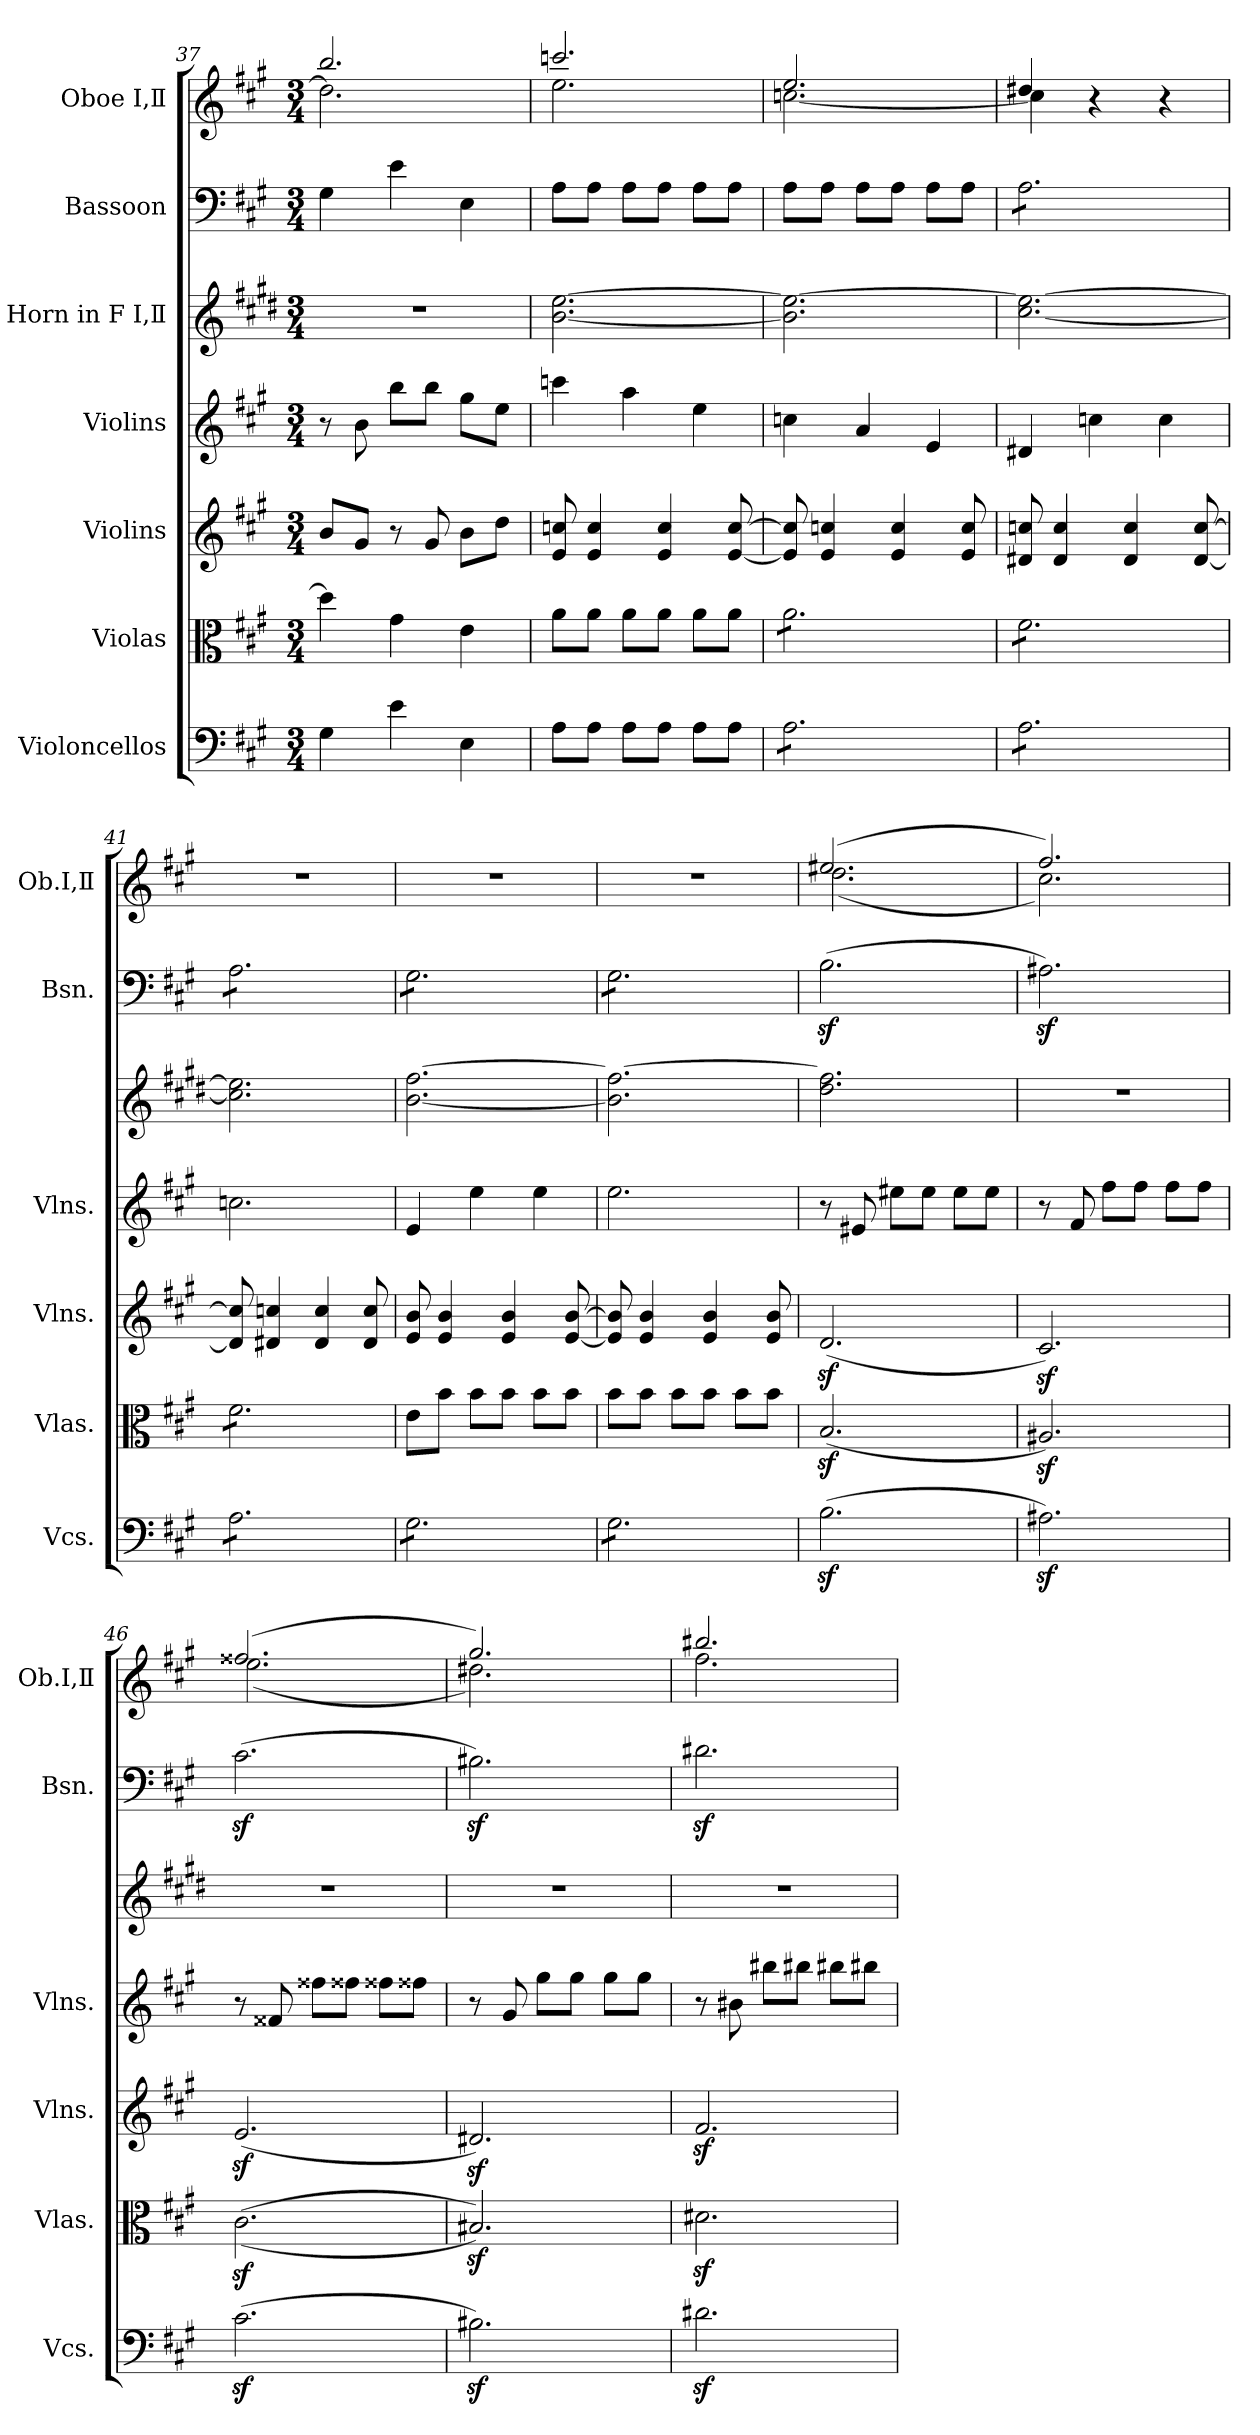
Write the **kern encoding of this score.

**kern	**kern	**kern	**kern	**kern	**kern	**kern
*part7	*part6	*part5	*part4	*part3	*part2	*part1
*staff7	*staff6	*staff5	*staff4	*staff3	*staff2	*staff1
*I"Violoncellos	*I"Violas	*I"Violins	*I"Violins	*I"Horn in F  Ⅰ,Ⅱ	*I"Bassoon	*I"Oboe  Ⅰ,Ⅱ
*I'Vcs.	*I'Vlas.	*I'Vlns.	*I'Vlns.	*	*I'Bsn.	*I'Ob.Ⅰ,Ⅱ
*clefF4	*clefC3	*clefG2	*clefG2	*clefG2	*clefF4	*clefG2
*	*	*	*	*ITrd4c7	*	*
*k[f#c#g#]	*k[f#c#g#]	*k[f#c#g#]	*k[f#c#g#]	*k[f#c#g#]	*k[f#c#g#]	*k[f#c#g#]
*M3/4	*M3/4	*M3/4	*M3/4	*M3/4	*M3/4	*M3/4
=37	=37	=37	=37	=37	=37	=37
*	*	*	*	*	*	*^
4G#\	4dd\]	8b/L	8r	2.r	4G#\	2.bb/	2.dd\]
.	.	8g#/J	8b\	.	.	.	.
4e\	4g#\	8r	8bb\L	.	4e\	.	.
.	.	8g#/	8bb\J	.	.	.	.
4E\	4e\	8b\L	8gg#\L	.	4E\	.	.
.	.	8dd\J	8ee\J	.	.	.	.
=38	=38	=38	=38	=38	=38	=38	=38
8A\L	8a\L	8e/ 8ccn/	4cccn\	[2.e\ [2.a\	8A\L	2.cccn/	2.ee\
8A\J	8a\J	4e/ 4cc/	.	.	8A\J	.	.
8A\L	8a\L	.	4aa\	.	8A\L	.	.
8A\J	8a\J	4e/ 4cc/	.	.	8A\J	.	.
8A\L	8a\L	.	4ee\	.	8A\L	.	.
8A\J	8a\J	[8e/ [8cc/	.	.	8A\J	.	.
=39	=39	=39	=39	=39	=39	=39	=39
*tremolo	*	*	*	*	*	*	*
*	*tremolo	*	*	*	*	*	*
8A\L	8a\L	8e/] 8cc/]	4ccn\	2.e\] 2.a\_	8A\L	2.ee/	[2.ccn\
8A\	8a\	4e/ 4ccn/	.	.	8A\J	.	.
8A\	8a\	.	4a/	.	8A\L	.	.
8A\	8a\	4e/ 4cc/	.	.	8A\J	.	.
8A\	8a\	.	4e/	.	8A\L	.	.
8A\J	8a\J	8e/ 8cc/	.	.	8A\J	.	.
=40	=40	=40	=40	=40	=40	=40	=40
*	*	*	*	*	*tremolo	*	*
8A\L	8f#\L	8d#X/ 8ccn/	4d#X/	[2.f#\ 2.a\_	8A\L	4dd#X/	4cc\]
8A\	8f#\	4d#/ 4cc/	.	.	8A\	.	.
8A\	8f#\	.	4ccn\	.	8A\	4r	2ryy
8A\	8f#\	4d#/ 4cc/	.	.	8A\	.	.
8A\	8f#\	.	4cc\	.	8A\	4r	.
8A\J	8f#\J	[8d#/ [8cc/	.	.	8A\J	.	.
*	*	*	*	*	*	*v	*v
=41	=41	=41	=41	=41	=41	=41
8A\L	8f#\L	8d#/] 8cc/]	2.ccn\	2.f#\] 2.a\]	8A\L	2.r
8A\	8f#\	4d#X/ 4ccn/	.	.	8A\	.
8A\	8f#\	.	.	.	8A\	.
8A\	8f#\	4d#/ 4cc/	.	.	8A\	.
8A\	8f#\	.	.	.	8A\	.
8A\J	8f#\J	8d#/ 8cc/	.	.	8A\J	.
*	*Xtremolo	*	*	*	*	*
=42	=42	=42	=42	=42	=42	=42
8G#\L	8e\L	8e/ 8b/	4e/	[2.e\ [2.b\	8G#\L	2.r
8G#\	8b\J	4e/ 4b/	.	.	8G#\	.
8G#\	8b\L	.	4ee\	.	8G#\	.
8G#\	8b\J	4e/ 4b/	.	.	8G#\	.
8G#\	8b\L	.	4ee\	.	8G#\	.
8G#\J	8b\J	[8e/ [8b/	.	.	8G#\J	.
!!LO:LB:g=z
=43	=43	=43	=43	=43	=43	=43
8G#\L	8b\L	8e/] 8b/]	2.ee\	2.e\] 2.b\_	8G#\L	2.r
8G#\	8b\J	4e/ 4b/	.	.	8G#\	.
8G#\	8b\L	.	.	.	8G#\	.
8G#\	8b\J	4e/ 4b/	.	.	8G#\	.
8G#\	8b\L	.	.	.	8G#\	.
8G#\J	8b\J	8e/ 8b/	.	.	8G#\J	.
*	*	*	*	*	*Xtremolo	*
*Xtremolo	*	*	*	*	*	*
=44	=44	=44	=44	=44	=44	=44
*	*	*	*	*	*	*^
(>2.Bz<\	(<2.Bz</	(<2.dz</	8r	2.g#\ 2.b\]	(>2.Bz<\	(>2.ee#X/	(<2.dd\
.	.	.	8e#X/	.	.	.	.
.	.	.	8ee#X\L	.	.	.	.
.	.	.	8ee#\J	.	.	.	.
.	.	.	8ee#\L	.	.	.	.
.	.	.	8ee#\J	.	.	.	.
=45	=45	=45	=45	=45	=45	=45	=45
2.A#Xz<\)	2.A#Xz</)	2.c#z</)	8r	2.r	2.A#Xz<\)	2.ff#/)	2.cc#\)
.	.	.	8f#/	.	.	.	.
.	.	.	8ff#\L	.	.	.	.
.	.	.	8ff#\J	.	.	.	.
.	.	.	8ff#\L	.	.	.	.
.	.	.	8ff#\J	.	.	.	.
=46	=46	=46	=46	=46	=46	=46	=46
(>2.c#z<\	(>(>2.c#z<\	(<2.ez</	8r	2.r	(>2.c#z<\	(>2.ff##X/	(<2.ee\
.	.	.	8f##X/	.	.	.	.
.	.	.	8ff##X\L	.	.	.	.
.	.	.	8ff##X\J	.	.	.	.
.	.	.	8ff##X\L	.	.	.	.
.	.	.	8ff##X\J	.	.	.	.
=47	=47	=47	=47	=47	=47	=47	=47
2.B#Xz<\)	2.B#Xz</))	2.d#Xz</)	8r	2.r	2.B#Xz<\)	2.gg#/)	2.dd#X\)
.	.	.	8g#/	.	.	.	.
.	.	.	8gg#\L	.	.	.	.
.	.	.	8gg#\J	.	.	.	.
.	.	.	8gg#\L	.	.	.	.
.	.	.	8gg#\J	.	.	.	.
=48	=48	=48	=48	=48	=48	=48	=48
2.d#Xz<\	2.d#Xz<\	2.f#z</	8r	2.r	2.d#Xz<\	2.bb#X/	2.ff#\
.	.	.	8b#X\	.	.	.	.
.	.	.	8bb#X\L	.	.	.	.
.	.	.	8bb#X\J	.	.	.	.
.	.	.	8bb#X\L	.	.	.	.
.	.	.	8bb#X\J	.	.	.	.
*	*	*	*	*	*	*v	*v
=	=	=	=	=	=	=
*-	*-	*-	*-	*-	*-	*-
